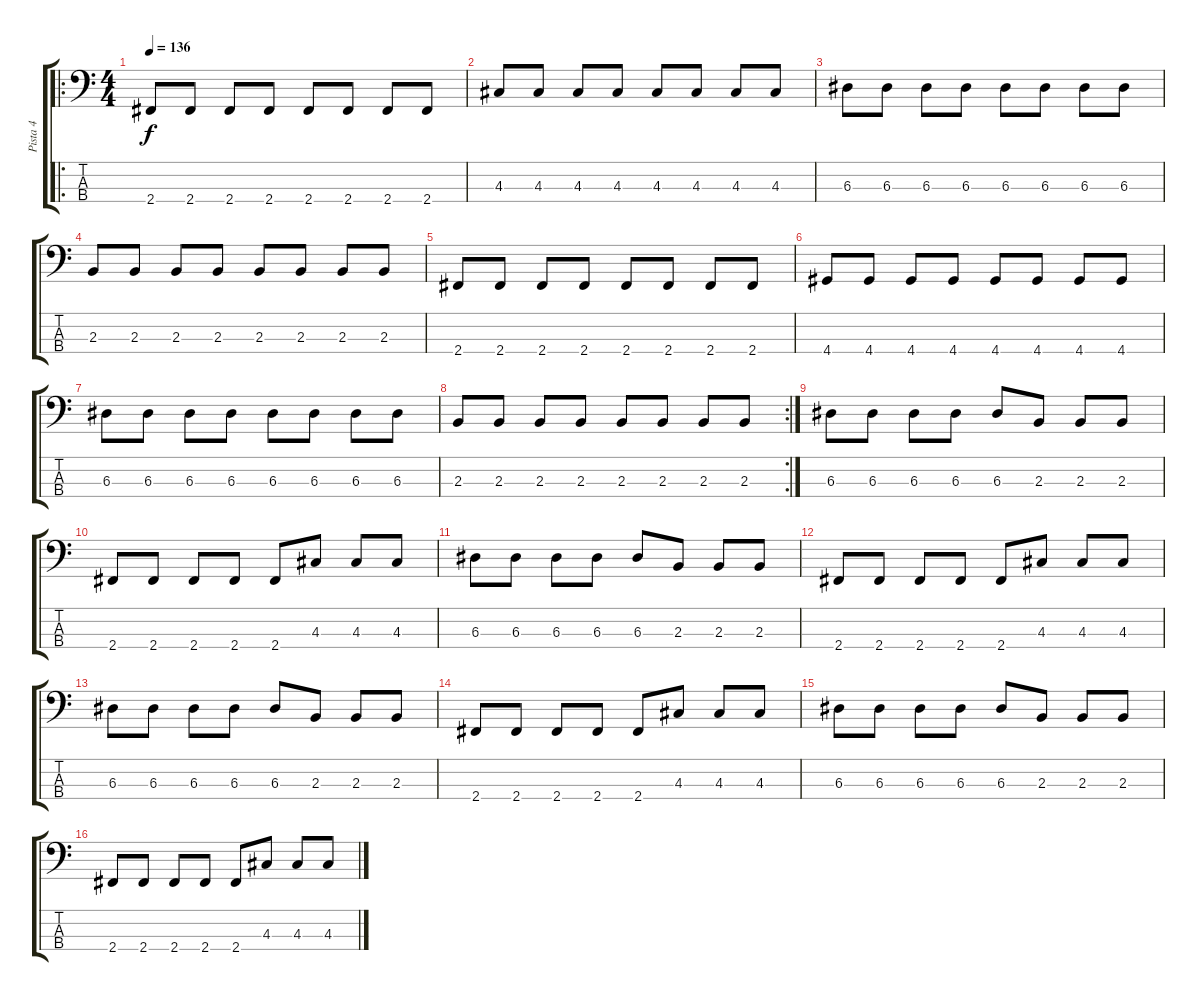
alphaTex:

\track ("Pista 4" "Pista 4") {instrument electricbassfinger}
\staff {score tabs}
\tuning (G2 D2 A1 E1) {hide}
\ro
\ts (4 4)
\tempo 136
\clef f4
\ks c
2.4.8{dy f} 2.4.8 2.4.8 2.4.8 2.4.8 2.4.8 2.4.8 2.4.8 |
4.3.8 4.3.8 4.3.8 4.3.8 4.3.8 4.3.8 4.3.8 4.3.8 |
6.3.8 6.3.8 6.3.8 6.3.8 6.3.8 6.3.8 6.3.8 6.3.8 |
2.3.8 2.3.8 2.3.8 2.3.8 2.3.8 2.3.8 2.3.8 2.3.8 |
2.4.8 2.4.8 2.4.8 2.4.8 2.4.8 2.4.8 2.4.8 2.4.8 |
4.4.8 4.4.8 4.4.8 4.4.8 4.4.8 4.4.8 4.4.8 4.4.8 |
6.3.8 6.3.8 6.3.8 6.3.8 6.3.8 6.3.8 6.3.8 6.3.8 |
\rc 2
2.3.8 2.3.8 2.3.8 2.3.8 2.3.8 2.3.8 2.3.8 2.3.8 |
6.3.8 6.3.8 6.3.8 6.3.8 6.3.8 2.3.8 2.3.8 2.3.8 |
2.4.8 2.4.8 2.4.8 2.4.8 2.4.8 4.3.8 4.3.8 4.3.8 |
6.3.8 6.3.8 6.3.8 6.3.8 6.3.8 2.3.8 2.3.8 2.3.8 |
2.4.8 2.4.8 2.4.8 2.4.8 2.4.8 4.3.8 4.3.8 4.3.8 |
6.3.8 6.3.8 6.3.8 6.3.8 6.3.8 2.3.8 2.3.8 2.3.8 |
2.4.8 2.4.8 2.4.8 2.4.8 2.4.8 4.3.8 4.3.8 4.3.8 |
6.3.8 6.3.8 6.3.8 6.3.8 6.3.8 2.3.8 2.3.8 2.3.8 |
2.4.8 2.4.8 2.4.8 2.4.8 2.4.8 4.3.8 4.3.8 4.3.8
